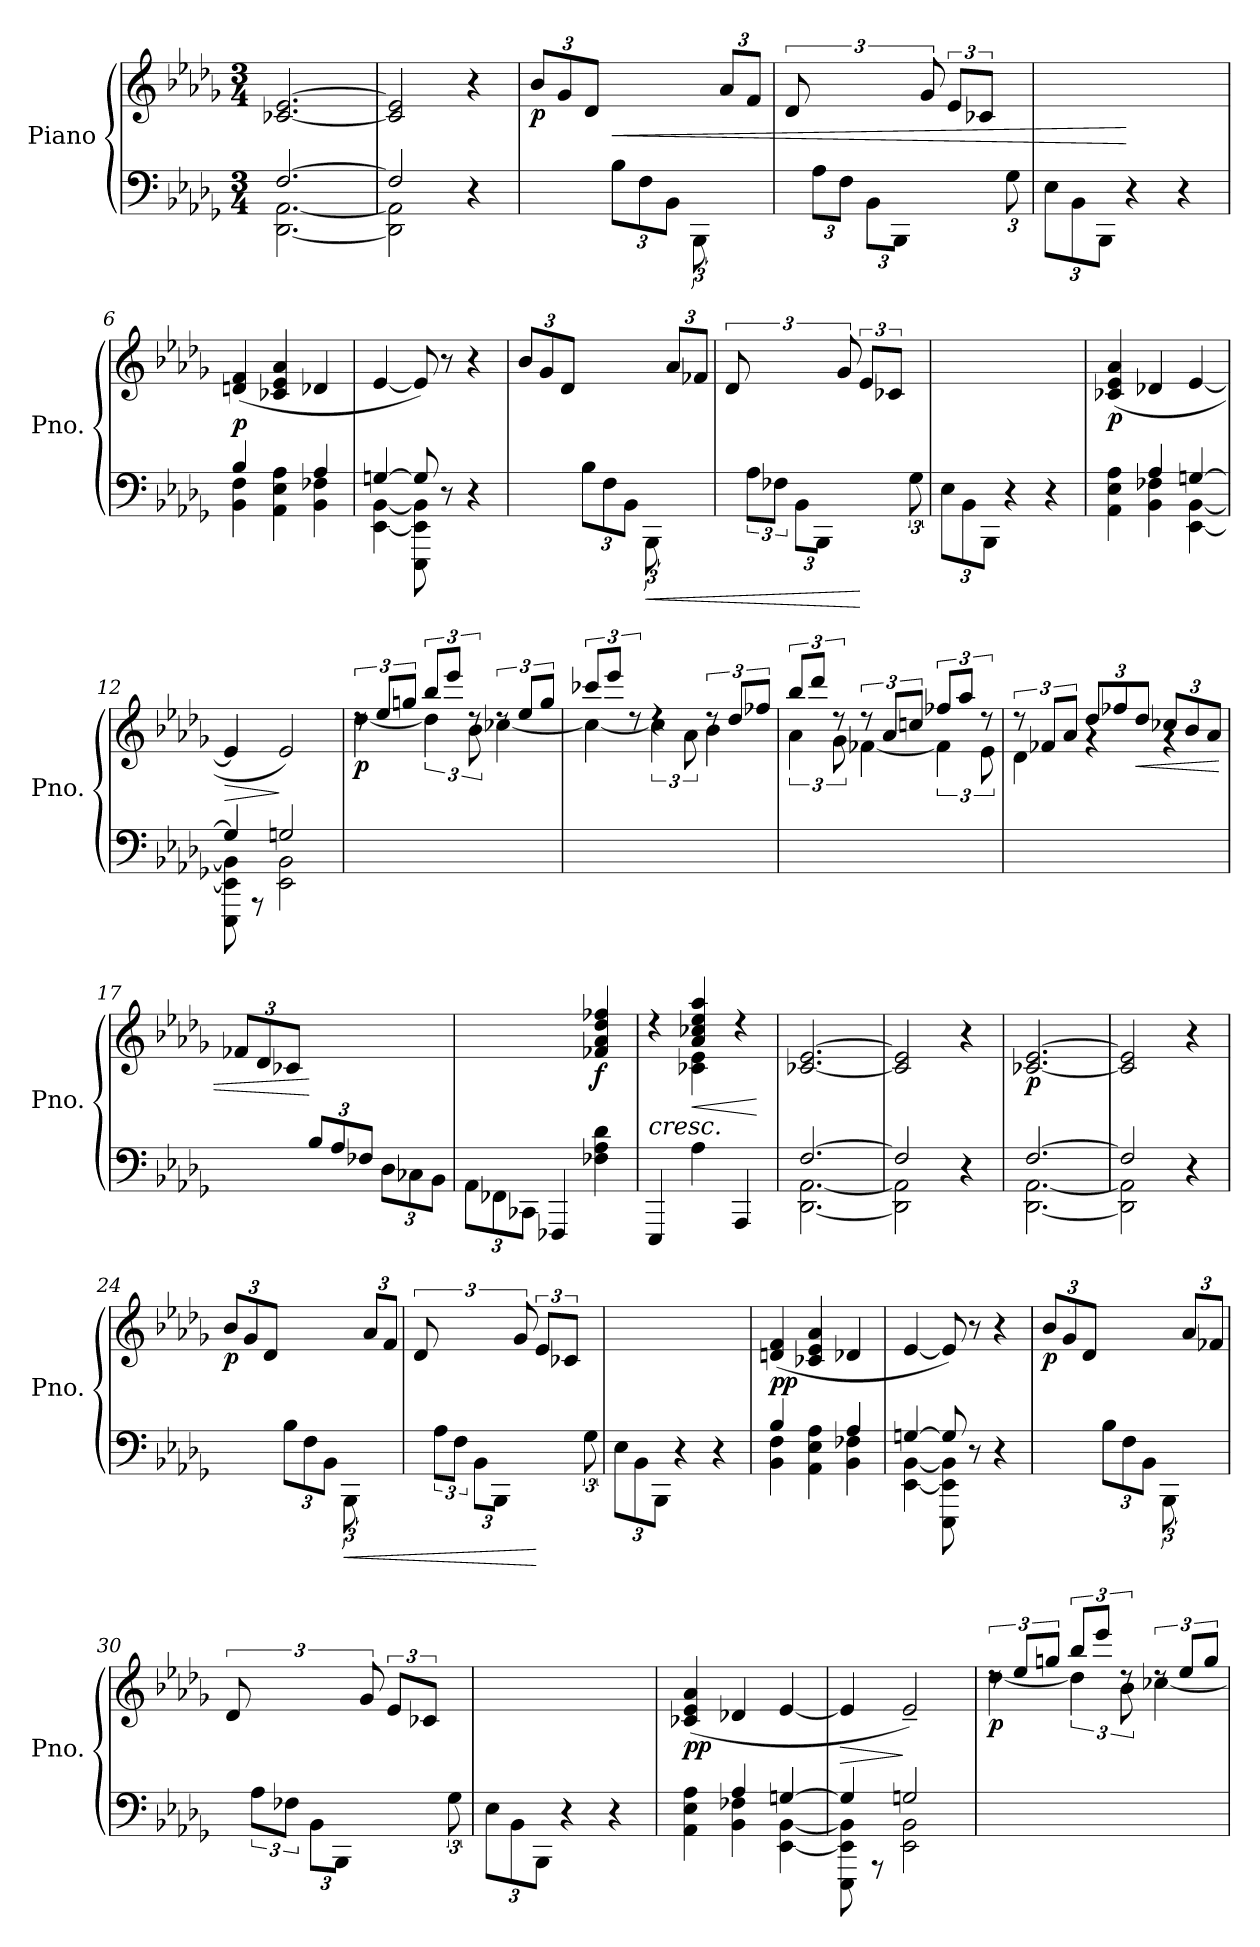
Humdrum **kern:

**kern	**kern	**dynam
*part1	*part1	*part1
*staff2	*staff1	*staff1/2
*I"Piano	*	*
*I'Pno.	*	*
*clefF4	*clefG2	*
*k[b-e-a-d-g-]	*k[b-e-a-d-g-]	*
*M3/4	*M3/4	*
=1	=1	=1
*^	*	*
[2.F/	[2.DD-\ [2.AA-\	[2.c-X/ [2.e-/	.
=2	=2	=2	=2
*	*	*^	*
2F/]	2DD-\] 2AA-\]	2c-/] 2e-/]	2ryy	.
4ryy	4r	4r	4ryy	.
*	*	*v	*v	*
=3	=3	=3	=3
*	*	*Xbrackettup	*
*	*	*^	*
!	!	!	!	!LO:DY:b
*	*	*v	*v	*
2ryy	4ryy	(12b-/L	p
.	.	12g-/	.
.	.	12d-/J	.
*	*Xbrackettup	*	*
!	!	!	!LO:HP:b
.	12B-\L	4ryy	<
.	12F\	.	.
.	12BB-\J	.	.
*brackettup	*	*	*
12BBB-\	4ryy	12ryy	.
6ryy	.	12a-/L	.
.	.	12f/J	.
=4	=4	=4	=4
*	*	*brackettup	*
12ryy	2.ryy	12d-/	.
12A-\L	.	3ryy	.
12F\J	.	.	.
12BB-\L	.	.	.
12BBB-\J	.	.	.
4ryy	.	12g-/	.
.	.	12e-/L	.
.	.	12c-X/J	.
12G-\	.	12ryy	.
*v	*v	*	*
=5	=5	=5
*Xbrackettup	*	*
12E-\L	4ryy	.
12BB-\	.	.
12BBB-\J)	.	.
4r	2ryy	[
4r	.	.
=6	=6	=6
*^	*^	*
!	!	!	!	!LO:DY:a=2
4B-/	4BB-\ 4F\	(4dn/ 4f/	4ryy	p
4ryy	4AA-\ 4E-\ 4A-\	4c-X/ 4e-/ 4a-/	4ryy	.
4A-/	4BB-\ 4F-X\	4d-X/	4ryy	.
!!LO:LB:g=z	!!
=7	=7	=7	=7	=7
[4Gn/	[4EE-\ [4BB-\	[4e-/	4.ryy	.
8G/]	8EEE-\ 8EE-\] 8BB-\]	8e-/])	.	.
4.ryy	8r	8r	8ryy	.
.	4r	4r	4ryy	.
*	*	*v	*v	*
=8	=8	=8	=8
*	*	*Xbrackettup	*
2ryy	4ryy	(12b-/L	.
.	.	12g-/	.
.	.	12d-/J	.
.	12B-\L	4ryy	.
.	12F\	.	.
.	12BB-\J	.	.
*brackettup	*	*	*
!	!	!	!LO:HP:b=2
12BBB-\	4ryy	12ryy	<
6ryy	.	12a-/L	.
.	.	12f-X/J	.
=9	=9	=9	=9
*	*	*brackettup	*
12ryy	2.ryy	12d-/	.
12A-\L	.	3ryy	.
12F-X\J	.	.	.
12BB-\L	.	.	.
12BBB-\J	.	.	.
4ryy	.	12g-/	.
.	.	12e-/L	[
.	.	12c-X/J	.
12G-\	.	12ryy	.
*v	*v	*	*
=10	=10	=10
*Xbrackettup	*	*
12E-\L	4ryy	.
12BB-\	.	.
12BBB-\J)	.	.
4r	2ryy	.
4r	.	.
=11	=11	=11
*^	*^	*
!	!	!	!	!LO:DY:b
4ryy	4AA-\ 4E-\ 4A-\	(4c-X/ 4e-/ 4a-/	4ryy	p
4A-/	4BB-\ 4F-X\	4d-X/	2ryy	.
[4Gn/	[4EE-\ [4BB-\	[4e-/	.	.
*	*	*v	*v	*
=12	=12	=12	=12
*	*^	*	*
!	!	!	!	!LO:HP:b
4G/]	8EEE-\ 8EE-\] 8BB-\]	8ryy	4e-/]	>
.	8rAAA	8ryy	.	.
2Gn/	2EE-\ 2BB-\	2ryy	2e-/)	]
!!LO:LB:g=z
=13	=13	=13	=13	=13
*	*	*	*^	*
!	!	!	!	!	!LO:DY:b
*v	*v	*v	*	*	*
2.ryy	12rdd	[4dd-\	p
.	12ee-/L	.	.
.	12ggn/J	.	.
.	12bb-/L	6dd-\]	.
.	12eee-/J	.	.
.	12rdd	12b-\	.
.	12rdd	[4cc-X\	.
.	12ee-/L	.	.
.	12gg/J	.	.
=14	=14	=14	=14
2.ryy	12ccc-X/L	4cc-\_	.
.	12eee-/J	.	.
.	12rdd	.	.
.	4rdd	6cc-\]	.
.	.	12a-\	.
.	12rdd	4b-\	.
.	12dd-/L	.	.
.	12ff-X/J	.	.
=15	=15	=15	=15
2.ryy	12bb-/L	6a-\	.
.	12ddd-/J	.	.
.	12rdd	12g-\	.
.	12rdd	[4f-X\	.
.	12a-/L	.	.
.	12ccn/J	.	.
.	12ff-X/L	6f-\]	.
.	12aa-/J	.	.
.	12rdd	12e-\	.
!!LO:LB:g=z	!!
=16	=16	=16	=16
2.ryy	12r	4d-\	.
.	(12f-X/L	.	.
.	12a-/J	.	.
*	*Xbrackettup	*	*
.	12dd-/L	4rg	.
.	12ff-X/	.	.
!	!	!	!LO:HP:b
.	12dd-/J	.	<
.	12cc-X/L	4rg	.
.	12b-/	.	.
.	12a-/J	.	.
*	*v	*v	*
=17	=17	=17
4ryy	12f-X/L	.
.	12d-/	.
.	12c-X/J	.
12B-/L	2ryy	[
12A-/	.	.
12F-X/J	.	.
12D-\L	.	.
12C-X\	.	.
12BB-\J	.	.
=18	=18	=18
12AA-\L	2ryy	.
12FF-X\	.	.
12CC-X\J	.	.
4FFF-X/)	.	.
!	!	!LO:DY:b
4F-X\ 4A-\ 4d-\	4f-X/ 4a-/ 4dd-/ 4ff-X/	f
=19	=19	=19
!	!	!LO:HP:b
*	*^	*
4EEE-/	4rdd	4ryy	<
!	!	!	!LO:HP:b
4A-\	4a-/ 4cc-X/ 4ee-/ 4aa-/	4c-X\ 4e-\	<
4AAA-/	4rdd	4ryy	.
*	*v	*v	*
.	.	[
=20	=20	=20
*^	*	*
[2.F/	[2.DD-\ [2.AA-\	[2.c-X/ [2.e-/	.
*v	*v	*	*
.	.	[
=21	=21	=21
*^	*^	*
2F/]	2DD-\] 2AA-\]	2c-/] 2e-/]	2ryy	.
4ryy	4r	4r	4ryy	.
!!LO:LB:g=z
=22	=22	=22	=22	=22
!	!	!	!	!LO:DY:b
*	*	*v	*v	*
[2.F/	[2.DD-\ [2.AA-\	[2.c-X/ [2.e-/	p
=23	=23	=23	=23
*	*	*^	*
2F/]	2DD-\] 2AA-\]	2c-/] 2e-/]	2ryy	.
4ryy	4r	4r	4ryy	.
=24	=24	=24	=24	=24
!	!	!	!	!LO:DY:b
*	*	*v	*v	*
2ryy	4ryy	(12b-/L	p
.	.	12g-/	.
.	.	12d-/J	.
.	12B-\L	4ryy	.
.	12F\	.	.
.	12BB-\J	.	.
*brackettup	*	*	*
!	!	!	!LO:HP:b=2
12BBB-\	4ryy	12ryy	<
6ryy	.	12a-/L	.
.	.	12f/J	.
=25	=25	=25	=25
*	*	*brackettup	*
12ryy	2.ryy	12d-/	.
12A-\L	.	3ryy	.
12F\J	.	.	.
12BB-\L	.	.	.
12BBB-\J	.	.	.
4ryy	.	12g-/	.
.	.	12e-/L	[
.	.	12c-X/J	.
12G-\	.	12ryy	.
*v	*v	*	*
=26	=26	=26
*Xbrackettup	*	*
12E-\L	4ryy	.
12BB-\	.	.
12BBB-\J)	.	.
4r	2ryy	.
4r	.	.
=27	=27	=27
*^	*^	*
!	!	!	!	!LO:DY:b
4B-/	4BB-\ 4F\	(4dn/ 4f/	4ryy	pp
4ryy	4AA-\ 4E-\ 4A-\	4c-X/ 4e-/ 4a-/	4ryy	.
4A-/	4BB-\ 4F-X\	4d-X/	4ryy	.
!!LO:PB:g=z	!!
=28	=28	=28	=28	=28
[4Gn/	[4EE-\ [4BB-\	[4e-/	4.ryy	.
8G/]	8EEE-\ 8EE-\] 8BB-\]	8e-/])	.	.
4.ryy	8r	8r	8ryy	.
.	4r	4r	4ryy	.
*	*	*v	*v	*
=29	=29	=29	=29
*	*	*Xbrackettup	*
*	*	*^	*
!	!	!	!	!LO:DY:b
*	*	*v	*v	*
2ryy	4ryy	(12b-/L	p
.	.	12g-/	.
.	.	12d-/J	.
.	12B-\L	4ryy	.
.	12F\	.	.
.	12BB-\J	.	.
*brackettup	*	*	*
12BBB-\	4ryy	12ryy	.
6ryy	.	12a-/L	.
.	.	12f-X/J	.
=30	=30	=30	=30
*	*	*brackettup	*
12ryy	2.ryy	12d-/	.
12A-\L	.	3ryy	.
12F-X\J	.	.	.
12BB-\L	.	.	.
12BBB-\J	.	.	.
4ryy	.	12g-/	.
.	.	12e-/L	.
.	.	12c-X/J	.
12G-\	.	12ryy	.
*v	*v	*	*
=31	=31	=31
*Xbrackettup	*	*
12E-\L	4ryy	.
12BB-\	.	.
12BBB-\J)	.	.
4r	2ryy	.
4r	.	.
=32	=32	=32
*^	*^	*
!	!	!	!	!LO:DY:b
4ryy	4AA-\ 4E-\ 4A-\	(4c-X/ 4e-/ 4a-/	4ryy	pp
4A-/	4BB-\ 4F-X\	4d-X/	2ryy	.
[4Gn/	[4EE-\ [4BB-\	[4e-/	.	.
*	*	*v	*v	*
=33	=33	=33	=33
*	*^	*	*
!	!	!	!	!LO:HP:b
4G/]	8EEE-\ 8EE-\] 8BB-\]	8ryy	4e-/]	>
.	8rAAA	8ryy	.	.
2Gn/	2EE-\ 2BB-\	2ryy	2e-~/)	]
!!LO:LB:g=z
=34	=34	=34	=34	=34
*	*	*	*^	*
!	!	!	!	!	!LO:DY:b
*v	*v	*v	*	*	*
2.ryy	12rdd	[4dd-\	p
.	12ee-/L	.	.
.	12ggn/J	.	.
.	12bb-/L	6dd-\]	.
.	12eee-/J	.	.
.	12rdd	12b-\	.
.	12rdd	[4cc-X\	.
.	12ee-/L	.	.
.	12gg/J	.	.
*	*v	*v	*
=	=	=
*-	*-	*-
